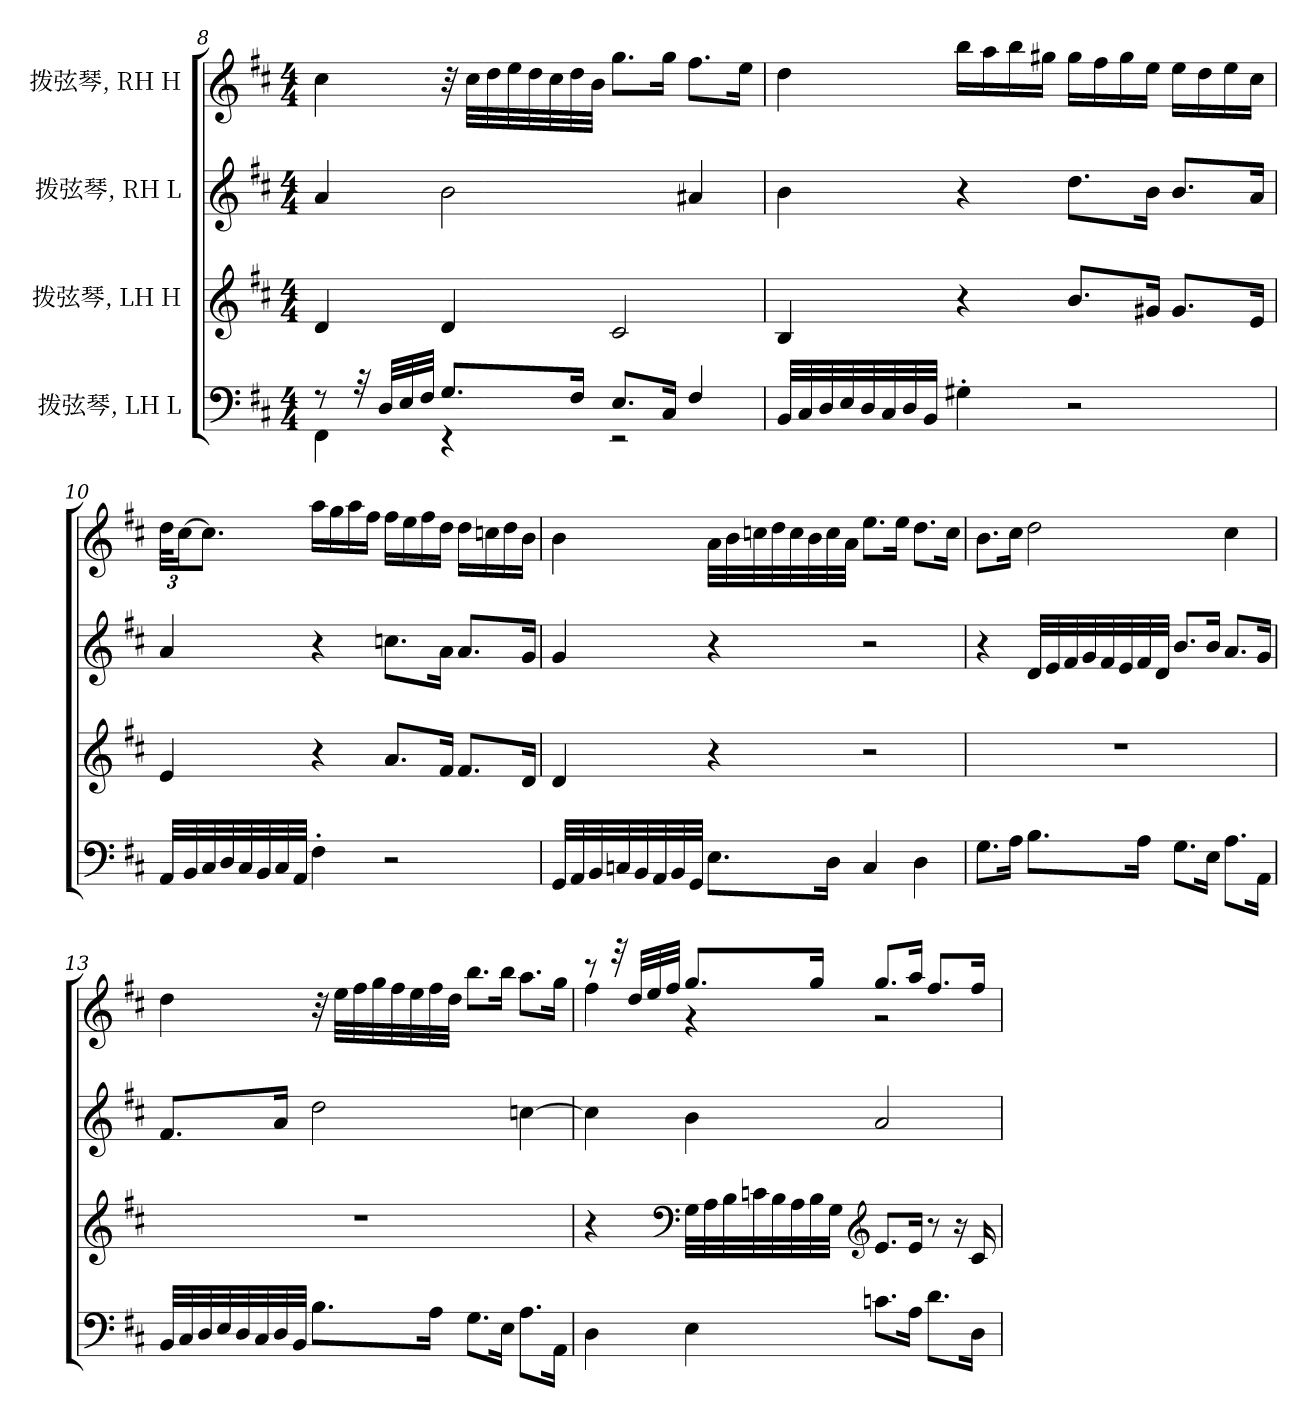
**kern	**kern	**kern	**kern
*part4	*part3	*part2	*part1
*staff4	*staff3	*staff2	*staff1
*I"拨弦琴, LH L	*I"拨弦琴, LH H	*I"拨弦琴, RH L	*I"拨弦琴, RH H
*clefF4	*clefG2	*clefG2	*clefG2
*k[f#c#]	*k[f#c#]	*k[f#c#]	*k[f#c#]
*M4/4	*M4/4	*M4/4	*M4/4
=8	=8	=8	=8
*^	*	*	*
8r	4FF#\	4d/	4a/	4cc#\
32r	.	.	.	.
32D/LLL	.	.	.	.
32E/	.	.	.	.
32F#/JJJ	.	.	.	.
8.G/L	4r	4d/	2b\	32r
.	.	.	.	32cc#\LLL
.	.	.	.	32dd\
.	.	.	.	32ee\
.	.	.	.	32dd\
.	.	.	.	32cc#\
16F#/Jk	.	.	.	32dd\
.	.	.	.	32b\JJJ
8.E/L	2r	2c#/	.	8.gg\L
16C#/Jk	.	.	.	16gg\Jk
4F#/	.	.	4a#X/	8.ff#\L
.	.	.	.	16ee\Jk
*v	*v	*	*	*
!!LO:LB:g=z
=9	=9	=9	=9
32BB/LLL	4B/	4b\	4dd\
32C#/	.	.	.
32D/	.	.	.
32E/	.	.	.
32D/	.	.	.
32C#/	.	.	.
32D/	.	.	.
32BB/JJJ	.	.	.
4G#X'\	4r	4r	16bb\LL
.	.	.	16aa\
.	.	.	16bb\
.	.	.	16gg#X\JJ
2r	8.b/L	8.dd\L	16gg#\LL
.	.	.	16ff#\
.	.	.	16gg#\
.	16g#X/Jk	16b\Jk	16ee\JJ
.	8.g#/L	8.b/L	16ee\LL
.	.	.	16dd\
.	.	.	16ee\
.	16e/Jk	16a/Jk	16cc#\JJ
=10	=10	=10	=10
*	*	*	*Xbrackettup
32AA/LLL	4e/	4a/	48dd\KLL
.	.	.	[24cc#\J
32BB/	.	.	.
32C#/	.	.	8.cc#\J]
32D/	.	.	.
32C#/	.	.	.
32BB/	.	.	.
32C#/	.	.	.
32AA/JJJ	.	.	.
4F#'\	4r	4r	16aa\LL
.	.	.	16gg\
.	.	.	16aa\
.	.	.	16ff#\JJ
2r	8.a/L	8.ccn\L	16ff#\LL
.	.	.	16ee\
.	.	.	16ff#\
.	16f#/Jk	16a\Jk	16dd\JJ
.	8.f#/L	8.a/L	16dd\LL
.	.	.	16ccn\
.	.	.	16dd\
.	16d/Jk	16g/Jk	16b\JJ
!!LO:PB:g=z
=11	=11	=11	=11
32GG/LLL	4d/	4g/	4b\
32AA/	.	.	.
32BB/	.	.	.
32Cn/	.	.	.
32BB/	.	.	.
32AA/	.	.	.
32BB/	.	.	.
32GG/JJJ	.	.	.
8.E\L	4r	4r	32a\LLL
.	.	.	32b\
.	.	.	32ccn\
.	.	.	32dd\
.	.	.	32cc\
.	.	.	32b\
16D\Jk	.	.	32cc\
.	.	.	32a\JJJ
4C/	2r	2r	8.ee\L
.	.	.	16ee\Jk
4D\	.	.	8.dd\L
.	.	.	16cc\Jk
=12	=12	=12	=12
8.G\L	1r	4r	8.b\L
16A\Jk	.	.	16cc#\Jk
8.B\L	.	32d/LLL	2dd\
.	.	32e/	.
.	.	32f#/	.
.	.	32g/	.
.	.	32f#/	.
.	.	32e/	.
16A\Jk	.	32f#/	.
.	.	32d/JJJ	.
8.G\L	.	8.b/L	.
16E\Jk	.	16b/Jk	.
8.A\L	.	8.a/L	4cc#\
16AA\Jk	.	16g/Jk	.
!!LO:LB:g=z
=13	=13	=13	=13
32BB/LLL	1r	8.f#/L	4dd\
32C#/	.	.	.
32D/	.	.	.
32E/	.	.	.
32D/	.	.	.
32C#/	.	.	.
32D/	.	16a/Jk	.
32BB/JJJ	.	.	.
8.B\L	.	2dd\	32r
.	.	.	32ee\LLL
.	.	.	32ff#\
.	.	.	32gg\
.	.	.	32ff#\
.	.	.	32ee\
16A\Jk	.	.	32ff#\
.	.	.	32dd\JJJ
8.G\L	.	.	8.bb\L
16E\Jk	.	.	16bb\Jk
8.A\L	.	[4ccn\	8.aa\L
16AA\Jk	.	.	16gg\Jk
=14	=14	=14	=14
*	*	*	*^
4D\	4r	4cc\]	8r	4ff#\
.	.	.	32r	.
.	.	.	32dd/LLL	.
.	.	.	32ee/	.
.	.	.	32ff#/JJJ	.
*	*clefF4	*	*	*
4E\	32G\LLL	4b\	8.gg/L	4r
.	32A\	.	.	.
.	32B\	.	.	.
.	32cn\	.	.	.
.	32B\	.	.	.
.	32A\	.	.	.
.	32B\	.	16gg/Jk	.
.	32G\JJJ	.	.	.
*	*clefG2	*	*	*
8.cn\L	8.e/L	2a/	8.gg/L	2r
16A\Jk	16e/Jk	.	16aa/Jk	.
8.d\L	8r	.	8.ff#/L	.
.	16r	.	.	.
16D\Jk	16c/	.	16ff#/Jk	.
*	*	*	*v	*v
=	=	=	=
*-	*-	*-	*-
